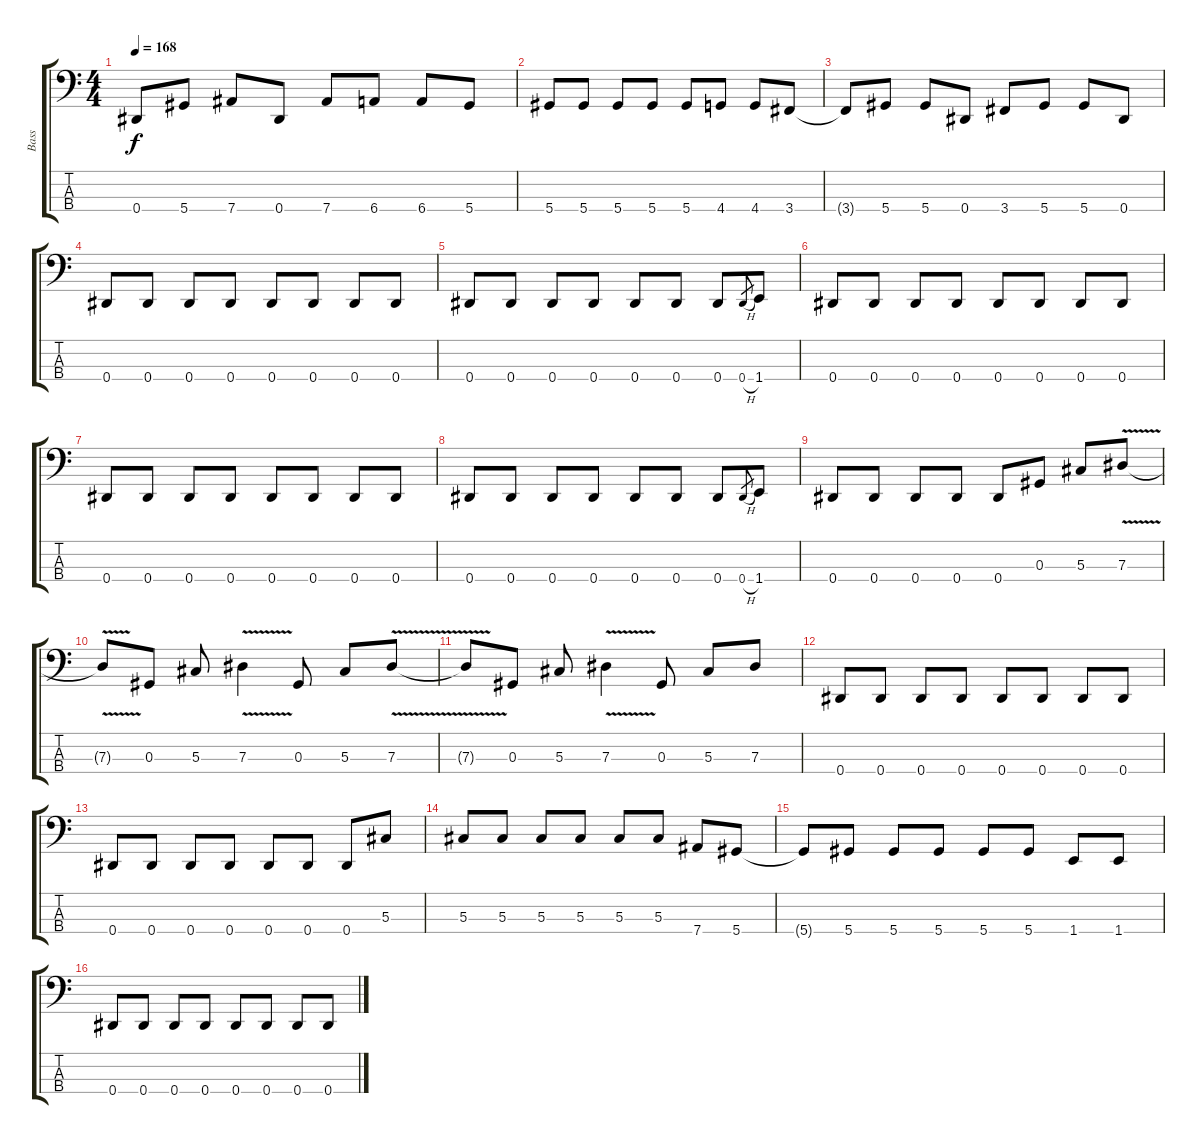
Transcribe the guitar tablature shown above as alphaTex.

\track ("Bass" "Bass") {instrument electricbasspick}
\staff {score tabs}
\tuning (Gb2 Db2 Ab1 Eb1) {hide}
\ts (4 4)
\tempo 168
\clef f4
\ks c
0.4.8{dy f} 5.4.8 7.4.8 0.4.8 7.4.8 6.4.8 6.4.8 5.4.8 |
5.4.8 5.4.8 5.4.8 5.4.8 5.4.8 4.4.8 4.4.8 3.4.8 |
3.4{t}.8 5.4.8 5.4.8 0.4.8 3.4.8 5.4.8 5.4.8 0.4.8 |
0.4.8 0.4.8 0.4.8 0.4.8 0.4.8 0.4.8 0.4.8 0.4.8 |
0.4.8 0.4.8 0.4.8 0.4.8 0.4.8 0.4.8 0.4.8 0.4{h}.8{gr} 1.4.8 |
0.4.8 0.4.8 0.4.8 0.4.8 0.4.8 0.4.8 0.4.8 0.4.8 |
0.4.8 0.4.8 0.4.8 0.4.8 0.4.8 0.4.8 0.4.8 0.4.8 |
0.4.8 0.4.8 0.4.8 0.4.8 0.4.8 0.4.8 0.4.8 0.4{h}.8{gr} 1.4.8 |
0.4.8 0.4.8 0.4.8 0.4.8 0.4.8 0.3.8 5.3.8 7.3{v}.8 |
7.3{t}.8 0.3.8 5.3.8 7.3{v}.4 0.3.8 5.3.8 7.3{v}.8 |
7.3{t}.8 0.3.8 5.3.8 7.3{v}.4 0.3.8 5.3.8 7.3.8 |
0.4.8 0.4.8 0.4.8 0.4.8 0.4.8 0.4.8 0.4.8 0.4.8 |
0.4.8 0.4.8 0.4.8 0.4.8 0.4.8 0.4.8 0.4.8 5.3.8 |
5.3.8 5.3.8 5.3.8 5.3.8 5.3.8 5.3.8 7.4.8 5.4.8 |
5.4{t}.8 5.4.8 5.4.8 5.4.8 5.4.8 5.4.8 1.4.8 1.4.8 |
0.4.8 0.4.8 0.4.8 0.4.8 0.4.8 0.4.8 0.4.8 0.4.8
